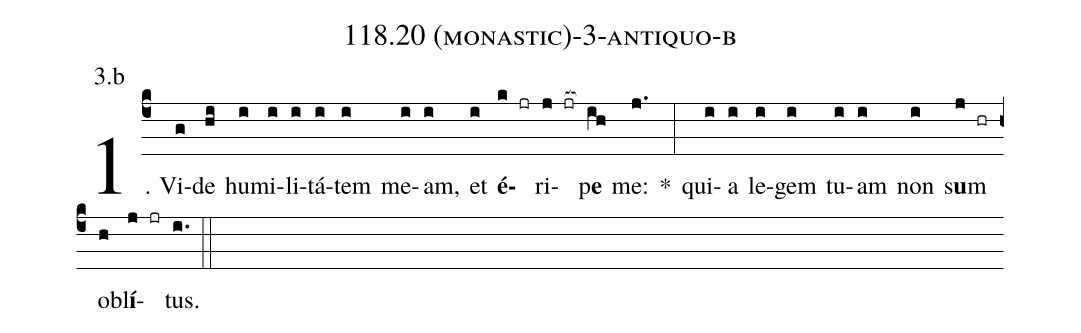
name: 118.20 (monastic)-3-antiquo-b;
annotation: 3.b;
%%
(c4)1. Vi(g)de(hi) hu(i)mi(i)li(i)tá(i)tem(i) me(i)am,(i) et(i) <b>é</b>(k jr)ri(j jr[ocb:1{])p<b>e</b>(ih[ocb:0}]) me:(j.) *(:) qui(i)a(i) le(i)gem(i) tu(i)am(i) non(i) s<b>u</b>m(j hr) ob(h)l<b>í</b>(j jr)tus.(i.) (::)
